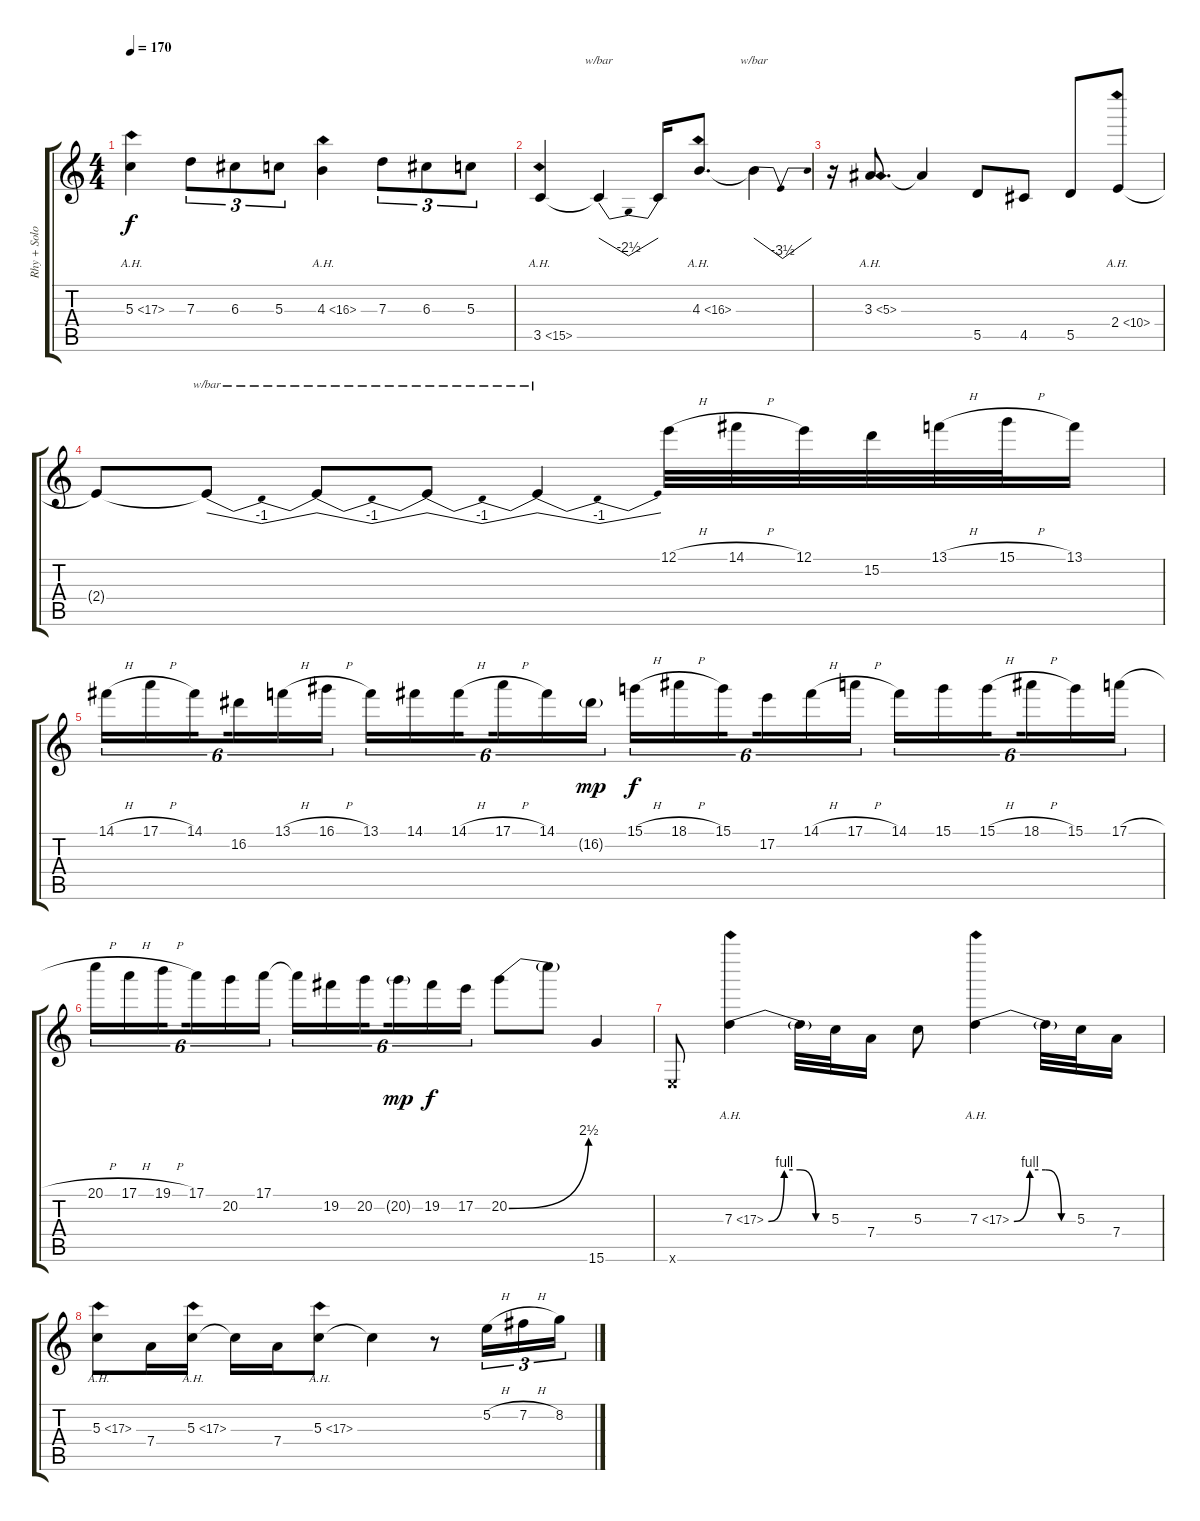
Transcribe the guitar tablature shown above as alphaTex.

\track ("Rhy + Solo" "Rhy + Solo") {instrument distortionguitar}
\staff {score tabs}
\tuning (E4 B3 G3 D3 A2 E2) {hide}
\ts (4 4)
\tempo 170
\clef g2
\ks c
5.3{ah 12}.4{dy f} 7.3.8{tu (3 2)} 6.3.8{tu (3 2)} 5.3.8{tu (3 2)} 4.3{ah 12}.4 7.3.8{tu (3 2)} 6.3.8{tu (3 2)} 5.3.8{tu (3 2)} |
3.5{ah 12}.4 3.5{t}.4{tbe (dip default 0 0 30 -10 60 0)} 3.5{t}.16 4.3{ah 12}.8{d} 4.3{t}.4{tbe (dip default 0 0 30 -14 60 0)} |
r.16 3.3{ah 2}.8{d} 3.3{t}.4 5.5.8 4.5.8 5.5.8 2.4{ah 8}.8 |
2.4{t}.8 2.4{t}.8{tbe (dip default 0 0 30 -4 60 0)} 2.4{t}.8{tbe (dip default 0 0 30 -4 60 0)} 2.4{t}.8{tbe (dip default 0 0 30 -4 60 0)} 2.4{t}.4{tbe (dip default 0 0 30 -4 60 0)} 12.1{h}.32 14.1{h}.32 12.1.32 15.2.32 13.1{h}.32 15.1{h}.32 13.1.16 |
14.1{h}.16{tu (6 4)} 17.1{h}.16{tu (6 4)} 14.1.16{tu (6 4) beam splitsecondary} 16.2.16{tu (6 4)} 13.1{h}.16{tu (6 4)} 16.1{h}.16{tu (6 4)} 13.1.16{tu (6 4)} 14.1.16{tu (6 4)} 14.1{h}.16{tu (6 4) beam splitsecondary} 17.1{h}.16{tu (6 4)} 14.1.16{tu (6 4)} 16.2{g}.16{tu (6 4) dy mp} 15.1{h}.16{tu (6 4) dy f} 18.1{h}.16{tu (6 4)} 15.1.16{tu (6 4) beam splitsecondary} 17.2.16{tu (6 4)} 14.1{h}.16{tu (6 4)} 17.1{h}.16{tu (6 4)} 14.1.16{tu (6 4)} 15.1.16{tu (6 4)} 15.1{h}.16{tu (6 4) beam splitsecondary} 18.1{h}.16{tu (6 4)} 15.1.16{tu (6 4)} 17.1{h}.16{tu (6 4)} |
20.1{h}.16{tu (6 4)} 17.1{h}.16{tu (6 4)} 19.1{h}.16{tu (6 4) beam splitsecondary} 17.1.16{tu (6 4)} 20.2.16{tu (6 4)} 17.1.16{tu (6 4)} 17.1{t}.16{tu (6 4)} 19.2.16{tu (6 4)} 20.2.16{tu (6 4) beam splitsecondary} 20.2{g}.16{tu (6 4) dy mp} 19.2.16{tu (6 4) dy f} 17.2.16{tu (6 4)} 20.2{be (bend 0 0 60 10)}.8 20.2{t}.8 15.6.4 |
0.6{x}.8 7.3{be (custom 0 0 15 4 30 4 45 0 60 0) ah 10}.4 7.3{t}.32 5.3.32 7.4.16 5.3.8 7.3{be (custom 0 0 15 4 30 4 45 0 60 0) ah 10}.4 7.3{t}.32 5.3.32 7.4.16 |
5.3{ah 12}.8 7.4.16 5.3{ah 12}.16 5.3{t}.16 7.4.16 5.3{ah 12}.8 5.3{t}.4 r.8 5.2{h}.16{tu (3 2)} 7.2{h}.16{tu (3 2)} 8.2.16{tu (3 2)}
